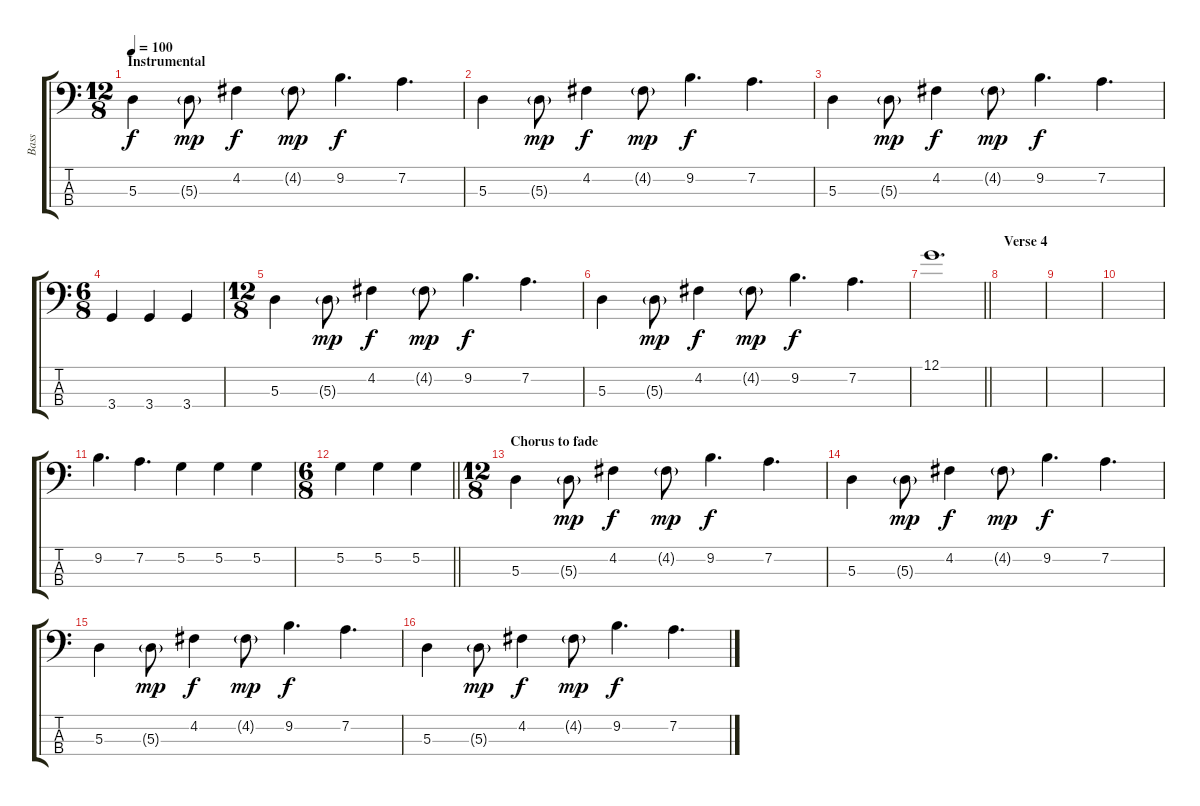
\track ("Bass" "Bass") {instrument electricbassfinger}
\staff {score tabs}
\tuning (G2 D2 A1 E1) {hide}
\ts (12 8)
\section ("" "Instrumental")
\tempo 100
\clef f4
\ks c
5.3.4{dy f} 5.3{g}.8{dy mp} 4.2.4{dy f} 4.2{g}.8{dy mp} 9.2.4{d dy f} 7.2.4{d} |
5.3.4 5.3{g}.8{dy mp} 4.2.4{dy f} 4.2{g}.8{dy mp} 9.2.4{d dy f} 7.2.4{d} |
5.3.4 5.3{g}.8{dy mp} 4.2.4{dy f} 4.2{g}.8{dy mp} 9.2.4{d dy f} 7.2.4{d} |
\ts (6 8)
3.4.4 3.4.4 3.4.4 |
\ts (12 8)
5.3.4 5.3{g}.8{dy mp} 4.2.4{dy f} 4.2{g}.8{dy mp} 9.2.4{d dy f} 7.2.4{d} |
5.3.4 5.3{g}.8{dy mp} 4.2.4{dy f} 4.2{g}.8{dy mp} 9.2.4{d dy f} 7.2.4{d} |
\barLineRight lightlight
12.1.1{d} |
\section ("" "Verse 4")
|
|
|
9.2.4{d} 7.2.4{d} 5.2.4 5.2.4 5.2.4 |
\ts (6 8)
\barLineRight lightlight
5.2.4 5.2.4 5.2.4 |
\ts (12 8)
\section ("" "Chorus to fade")
5.3.4 5.3{g}.8{dy mp} 4.2.4{dy f} 4.2{g}.8{dy mp} 9.2.4{d dy f} 7.2.4{d} |
5.3.4 5.3{g}.8{dy mp} 4.2.4{dy f} 4.2{g}.8{dy mp} 9.2.4{d dy f} 7.2.4{d} |
5.3.4 5.3{g}.8{dy mp} 4.2.4{dy f} 4.2{g}.8{dy mp} 9.2.4{d dy f} 7.2.4{d} |
5.3.4 5.3{g}.8{dy mp} 4.2.4{dy f} 4.2{g}.8{dy mp} 9.2.4{d dy f} 7.2.4{d}
